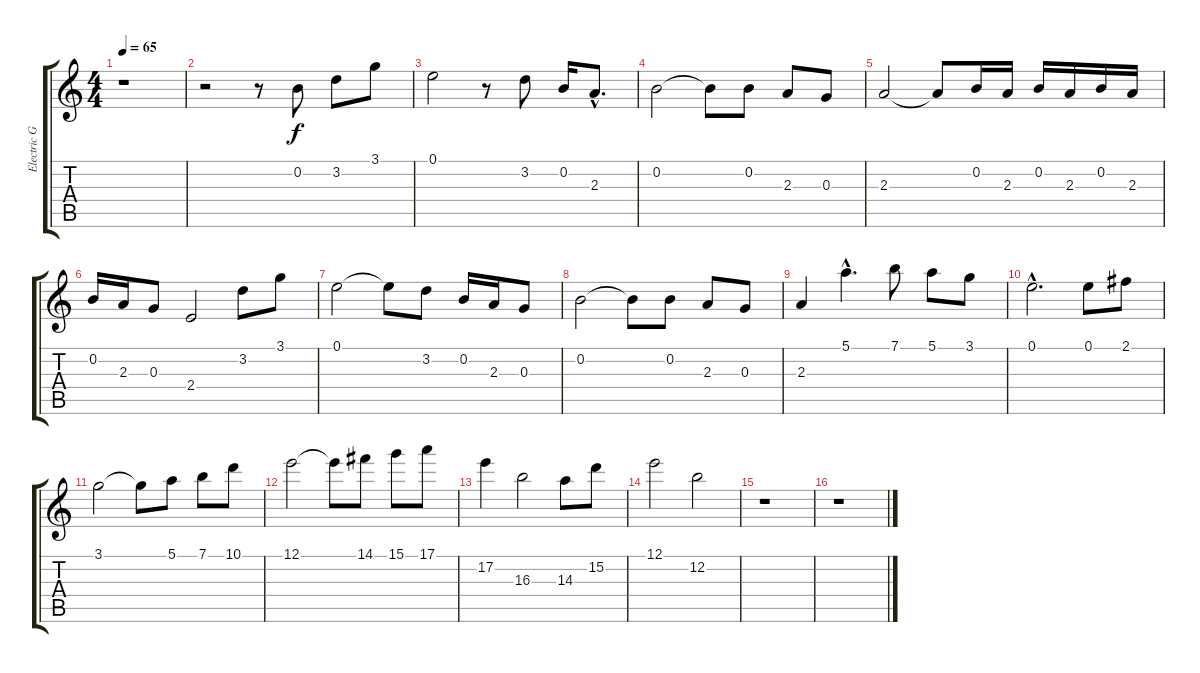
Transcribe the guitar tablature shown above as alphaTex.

\track ("Electric Guitar 1" "Electric G") {instrument electricguitarclean}
\staff {score tabs}
\tuning (E4 B3 G3 D3 A2 E2) {hide}
\ts (4 4)
\tempo 65
\clef g2
\ks c
r.1{dy f} |
r.2 r.8 0.2.8 3.2.8 3.1.8 |
0.1.2 r.8 3.2.8 0.2.16 2.3{hac}.8{d} |
0.2.2 0.2{t}.8 0.2.8 2.3.8 0.3.8 |
2.3.2 2.3{t}.8 0.2.16 2.3.16 0.2.16 2.3.16 0.2.16 2.3.16 |
0.2.16 2.3.16 0.3.8 2.4.2 3.2.8 3.1.8 |
0.1.2 0.1{t}.8 3.2.8 0.2.16 2.3.16 0.3.8 |
0.2.2 0.2{t}.8 0.2.8 2.3.8 0.3.8 |
2.3.4 5.1{hac}.4{d} 7.1.8 5.1.8 3.1.8 |
0.1{hac}.2{d} 0.1.8 2.1.8 |
3.1.2 3.1{t}.8 5.1.8 7.1.8 10.1.8 |
12.1.2 12.1{t}.8 14.1.8 15.1.8 17.1.8 |
17.2.4 16.3.2 14.3.8 15.2.8 |
12.1.2 12.2.2 |
r.1 |
r.1
